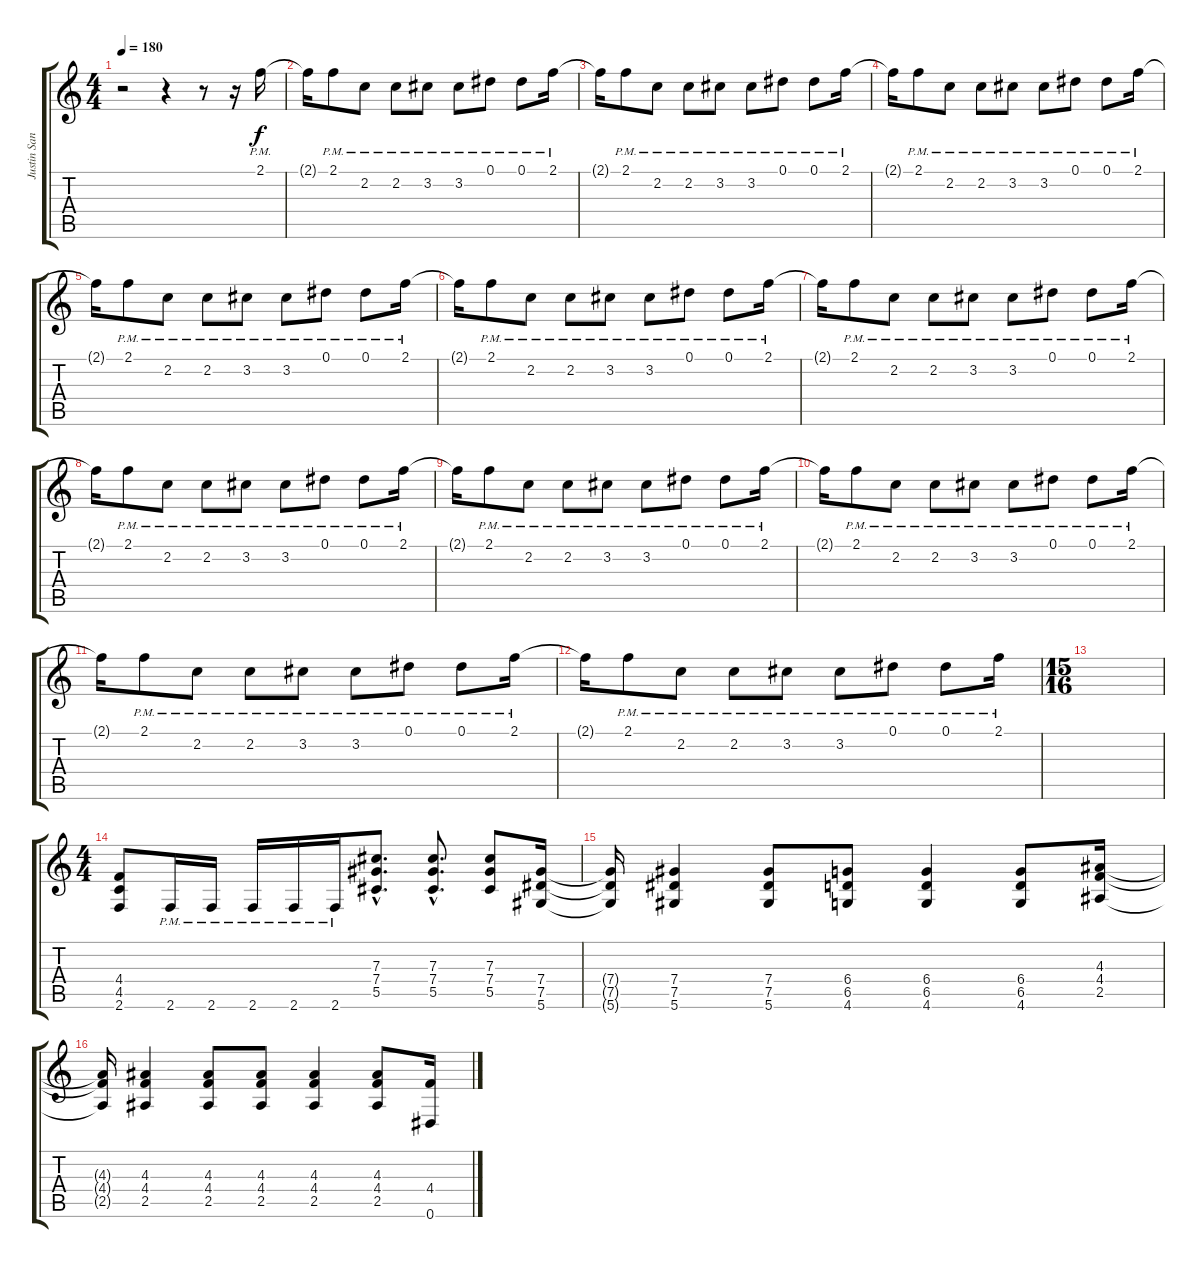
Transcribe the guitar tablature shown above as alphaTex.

\track ("Justin Sane" "Justin San") {instrument overdrivenguitar}
\staff {score tabs}
\tuning (Eb4 Bb3 Gb3 Db3 Ab2 Eb2) {hide}
\ts (4 4)
\tempo 180
\clef g2
\ks c
r.2{dy f} r.4 r.8 r.16 2.1{pm}.16 |
2.1{t}.16 2.1{pm}.8 2.2{pm}.8 2.2{pm}.8 3.2{pm}.8 3.2{pm}.8 0.1{pm}.8 0.1{pm}.8 2.1{pm}.16 |
2.1{t}.16 2.1{pm}.8 2.2{pm}.8 2.2{pm}.8 3.2{pm}.8 3.2{pm}.8 0.1{pm}.8 0.1{pm}.8 2.1{pm}.16 |
2.1{t}.16 2.1{pm}.8 2.2{pm}.8 2.2{pm}.8 3.2{pm}.8 3.2{pm}.8 0.1{pm}.8 0.1{pm}.8 2.1{pm}.16 |
2.1{t}.16 2.1{pm}.8 2.2{pm}.8 2.2{pm}.8 3.2{pm}.8 3.2{pm}.8 0.1{pm}.8 0.1{pm}.8 2.1{pm}.16 |
2.1{t}.16 2.1{pm}.8 2.2{pm}.8 2.2{pm}.8 3.2{pm}.8 3.2{pm}.8 0.1{pm}.8 0.1{pm}.8 2.1{pm}.16 |
2.1{t}.16 2.1{pm}.8 2.2{pm}.8 2.2{pm}.8 3.2{pm}.8 3.2{pm}.8 0.1{pm}.8 0.1{pm}.8 2.1{pm}.16 |
2.1{t}.16 2.1{pm}.8 2.2{pm}.8 2.2{pm}.8 3.2{pm}.8 3.2{pm}.8 0.1{pm}.8 0.1{pm}.8 2.1{pm}.16 |
2.1{t}.16 2.1{pm}.8 2.2{pm}.8 2.2{pm}.8 3.2{pm}.8 3.2{pm}.8 0.1{pm}.8 0.1{pm}.8 2.1{pm}.16 |
2.1{t}.16 2.1{pm}.8 2.2{pm}.8 2.2{pm}.8 3.2{pm}.8 3.2{pm}.8 0.1{pm}.8 0.1{pm}.8 2.1{pm}.16 |
2.1{t}.16 2.1{pm}.8 2.2{pm}.8 2.2{pm}.8 3.2{pm}.8 3.2{pm}.8 0.1{pm}.8 0.1{pm}.8 2.1{pm}.16 |
2.1{t}.16 2.1{pm}.8 2.2{pm}.8 2.2{pm}.8 3.2{pm}.8 3.2{pm}.8 0.1{pm}.8 0.1{pm}.8 2.1{pm}.16 |
\ts (15 16)
|
\ts (4 4)
(4.4 4.5 2.6).8 2.6{pm}.16 2.6{pm}.16 2.6{pm}.16 2.6{pm}.16 2.6{pm}.16 (7.3{hac} 7.4{hac} 5.5{hac}).8{d} (7.3{hac} 7.4{hac} 5.5{hac}).8{d} (7.3 7.4 5.5).8 (7.4 7.5 5.6).16 |
(7.4{t} 7.5{t} 5.6{t}).16 (7.4 7.5 5.6).4 (7.4 7.5 5.6).8 (6.4 6.5 4.6).8 (6.4 6.5 4.6).4 (6.4 6.5 4.6).8 (4.3 4.4 2.5).16 |
(4.3{t} 4.4{t} 2.5{t}).16 (4.3 4.4 2.5).4 (4.3 4.4 2.5).8 (4.3 4.4 2.5).8 (4.3 4.4 2.5).4 (4.3 4.4 2.5).8 (4.4 0.6).16
